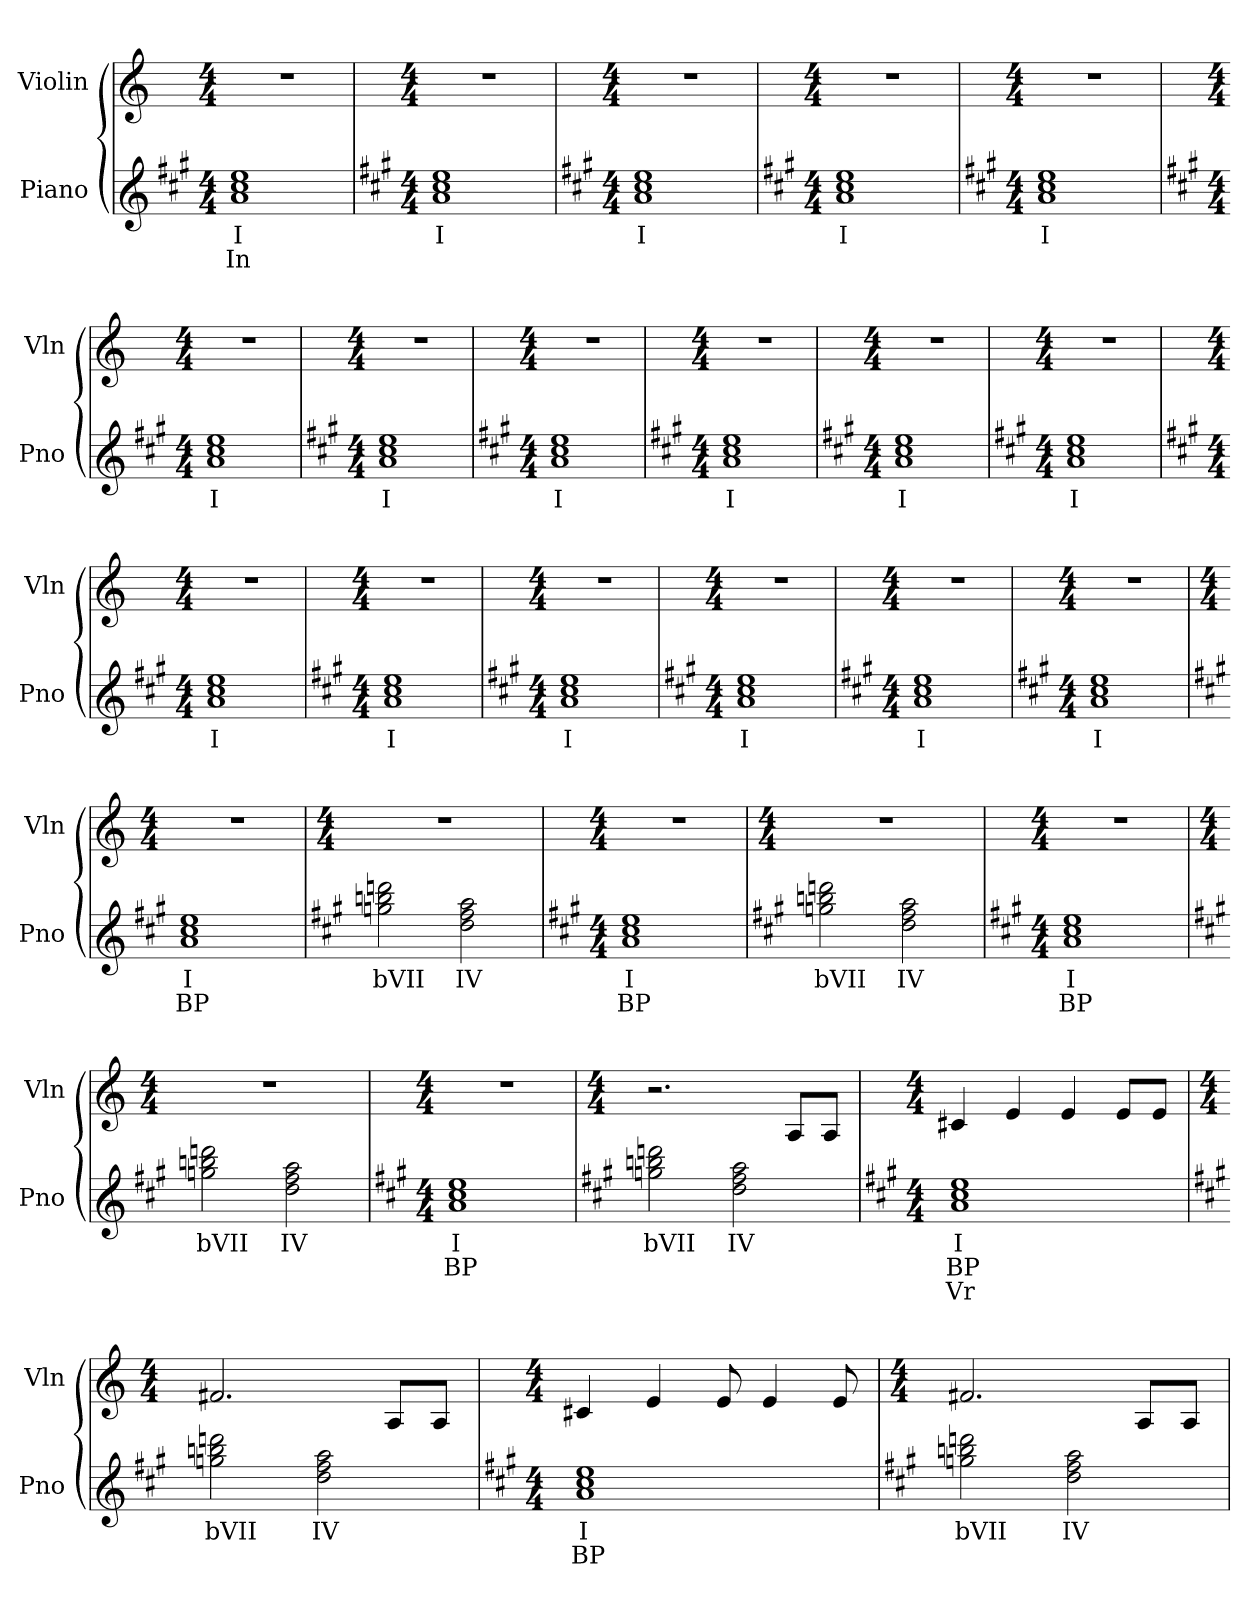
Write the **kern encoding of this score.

**kern	**text	**text	**text	**kern
*part2	*part2	*part2	*part2	*part1
*staff2	*staff2	*staff2	*staff2	*staff1
*I"Piano	*	*	*	*I"Violin
*I'Pno	*	*	*	*I'Vln
*k[f#c#g#]	*	*	*	*
*A:	*	*	*	*
*M4/4	*	*	*	*M4/4
=	=	=	=	=
1a 1cc# 1ee	I	In	.	1r
=	=	=	=	=
*k[f#c#g#]	*	*	*	*
*A:	*	*	*	*
*M4/4	*	*	*	*M4/4
1a 1cc# 1ee	I	.	.	1r
=	=	=	=	=
*k[f#c#g#]	*	*	*	*
*A:	*	*	*	*
*M4/4	*	*	*	*M4/4
1a 1cc# 1ee	I	.	.	1r
=	=	=	=	=
*k[f#c#g#]	*	*	*	*
*A:	*	*	*	*
*M4/4	*	*	*	*M4/4
1a 1cc# 1ee	I	.	.	1r
=	=	=	=	=
*k[f#c#g#]	*	*	*	*
*A:	*	*	*	*
*M4/4	*	*	*	*M4/4
1a 1cc# 1ee	I	.	.	1r
=	=	=	=	=
*k[f#c#g#]	*	*	*	*
*A:	*	*	*	*
*M4/4	*	*	*	*M4/4
1a 1cc# 1ee	I	.	.	1r
=	=	=	=	=
*k[f#c#g#]	*	*	*	*
*A:	*	*	*	*
*M4/4	*	*	*	*M4/4
1a 1cc# 1ee	I	.	.	1r
=	=	=	=	=
*k[f#c#g#]	*	*	*	*
*A:	*	*	*	*
*M4/4	*	*	*	*M4/4
1a 1cc# 1ee	I	.	.	1r
=	=	=	=	=
*k[f#c#g#]	*	*	*	*
*A:	*	*	*	*
*M4/4	*	*	*	*M4/4
1a 1cc# 1ee	I	.	.	1r
=	=	=	=	=
*k[f#c#g#]	*	*	*	*
*A:	*	*	*	*
*M4/4	*	*	*	*M4/4
1a 1cc# 1ee	I	.	.	1r
=	=	=	=	=
*k[f#c#g#]	*	*	*	*
*A:	*	*	*	*
*M4/4	*	*	*	*M4/4
1a 1cc# 1ee	I	.	.	1r
=	=	=	=	=
*k[f#c#g#]	*	*	*	*
*A:	*	*	*	*
*M4/4	*	*	*	*M4/4
1a 1cc# 1ee	I	.	.	1r
=	=	=	=	=
*k[f#c#g#]	*	*	*	*
*A:	*	*	*	*
*M4/4	*	*	*	*M4/4
1a 1cc# 1ee	I	.	.	1r
=	=	=	=	=
*k[f#c#g#]	*	*	*	*
*A:	*	*	*	*
*M4/4	*	*	*	*M4/4
1a 1cc# 1ee	I	.	.	1r
=	=	=	=	=
*k[f#c#g#]	*	*	*	*
*A:	*	*	*	*
*M4/4	*	*	*	*M4/4
1a 1cc# 1ee	I	.	.	1r
=	=	=	=	=
*k[f#c#g#]	*	*	*	*
*A:	*	*	*	*
*M4/4	*	*	*	*M4/4
1a 1cc# 1ee	I	.	.	1r
=	=	=	=	=
*k[f#c#g#]	*	*	*	*
*A:	*	*	*	*
*M4/4	*	*	*	*M4/4
1a 1cc# 1ee	I	.	.	1r
=	=	=	=	=
*k[f#c#g#]	*	*	*	*
*A:	*	*	*	*
*	*	*	*	*M4/4
1a 1cc# 1ee	I	BP	.	1r
=	=	=	=	=
*k[f#c#g#]	*	*	*	*
*A:	*	*	*	*
*	*	*	*	*M4/4
2ggn 2bbn 2dddn	bVII	.	.	1r
2dd 2ff# 2aa	IV	.	.	.
=	=	=	=	=
*k[f#c#g#]	*	*	*	*
*A:	*	*	*	*
*M4/4	*	*	*	*M4/4
1a 1cc# 1ee	I	BP	.	1r
=	=	=	=	=
*k[f#c#g#]	*	*	*	*
*A:	*	*	*	*
*	*	*	*	*M4/4
2ggn 2bbn 2dddn	bVII	.	.	1r
2dd 2ff# 2aa	IV	.	.	.
=	=	=	=	=
*k[f#c#g#]	*	*	*	*
*A:	*	*	*	*
*M4/4	*	*	*	*M4/4
1a 1cc# 1ee	I	BP	.	1r
=	=	=	=	=
*k[f#c#g#]	*	*	*	*
*A:	*	*	*	*
*	*	*	*	*M4/4
2ggn 2bbn 2dddn	bVII	.	.	1r
2dd 2ff# 2aa	IV	.	.	.
=	=	=	=	=
*k[f#c#g#]	*	*	*	*
*A:	*	*	*	*
*M4/4	*	*	*	*M4/4
1a 1cc# 1ee	I	BP	.	1r
=	=	=	=	=
*k[f#c#g#]	*	*	*	*
*A:	*	*	*	*
*	*	*	*	*M4/4
2ggn 2bbn 2dddn	bVII	.	.	2.r
2dd 2ff# 2aa	IV	.	.	.
.	.	.	.	8AL
.	.	.	.	8AJ
=	=	=	=	=
*k[f#c#g#]	*	*	*	*
*A:	*	*	*	*
*M4/4	*	*	*	*M4/4
1a 1cc# 1ee	I	BP	Vr	4c#X
.	.	.	.	4e
.	.	.	.	4e
.	.	.	.	8eL
.	.	.	.	8eJ
=	=	=	=	=
*k[f#c#g#]	*	*	*	*
*A:	*	*	*	*
*	*	*	*	*M4/4
2ggn 2bbn 2dddn	bVII	.	.	2.f#X
2dd 2ff# 2aa	IV	.	.	.
.	.	.	.	8AL
.	.	.	.	8AJ
=	=	=	=	=
*k[f#c#g#]	*	*	*	*
*A:	*	*	*	*
*M4/4	*	*	*	*M4/4
1a 1cc# 1ee	I	BP	.	4c#X
.	.	.	.	4e
.	.	.	.	8e
.	.	.	.	4e
.	.	.	.	8e
=	=	=	=	=
*k[f#c#g#]	*	*	*	*
*A:	*	*	*	*
*	*	*	*	*M4/4
2ggn 2bbn 2dddn	bVII	.	.	2.f#X
2dd 2ff# 2aa	IV	.	.	.
.	.	.	.	8AL
.	.	.	.	8AJ
=	=	=	=	=
*-	*-	*-	*-	*-
